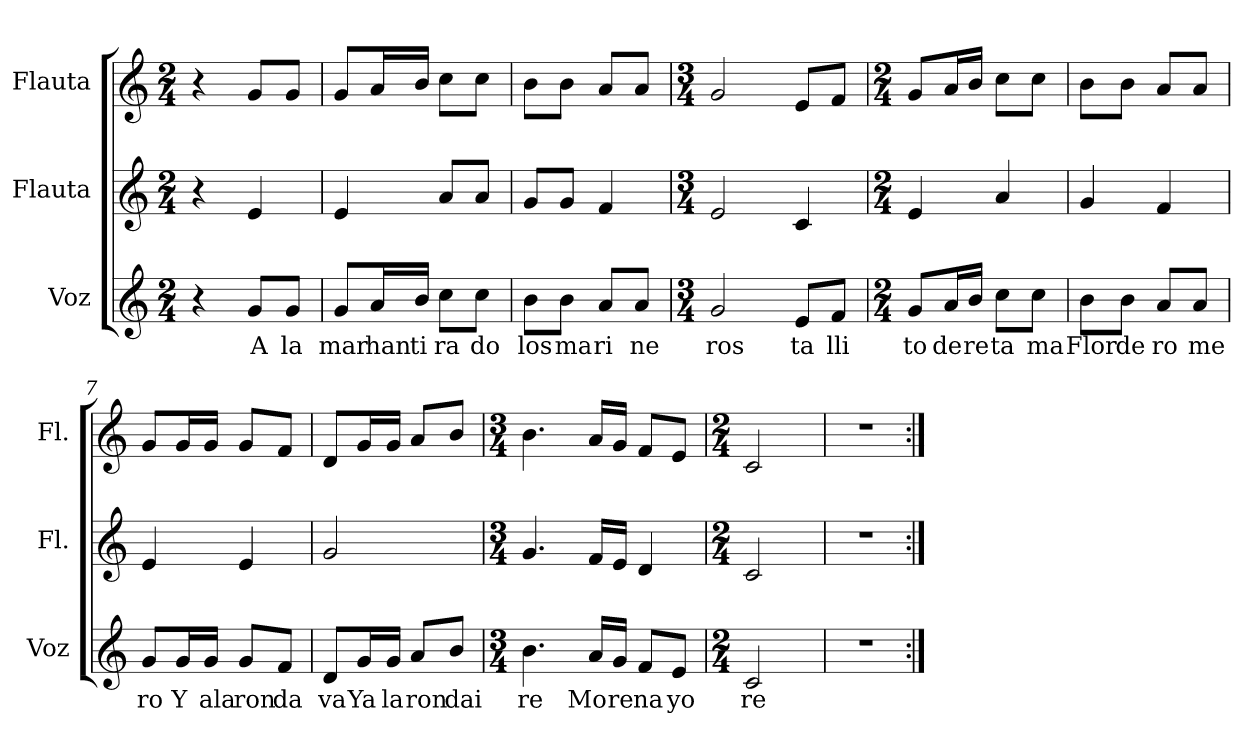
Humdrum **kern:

**kern	**text	**kern	**kern
*part3	*part3	*part2	*part1
*staff3	*staff3	*staff2	*staff1
*I"Voz	*	*I"Flauta	*I"Flauta
*I'Voz	*	*I'Fl.	*I'Fl.
!!LO:PB:g=z
*clefG2	*	*clefG2	*clefG2
*k[]	*	*k[]	*k[]
*a:	*	*a:	*a:
*M2/4	*	*M2/4	*M2/4
*MM96	*	*MM96	*MM96
=1	=1	=1	=1
4r	.	4r	4r
!	!LO:LY:b:color=#000000	!	!
8gi/L	A	4ei/	8gi/L
!	!LO:LY:b:color=#000000	!	!
8gi/J	la	.	8gi/J
=2	=2	=2	=2
!	!LO:LY:b:color=#000000	!	!
8gi/L	mar	4ei/	8gi/L
!	!LO:LY:b:color=#000000	!	!
16ai/	han	.	16ai/
!	!LO:LY:b:color=#000000	!	!
16bi/J	ti	.	16bi/J
!	!LO:LY:b:color=#000000	!	!
8cci\L	ra	8ai/L	8cci\L
!	!LO:LY:b:color=#000000	!	!
8cci\J	do	8ai/J	8cci\J
=3	=3	=3	=3
!	!LO:LY:b:color=#000000	!	!
8bi\L	los	8gi/L	8bi\L
!	!LO:LY:b:color=#000000	!	!
8bi\J	ma	8gi/J	8bi\J
!	!LO:LY:b:color=#000000	!	!
8ai/L	ri	4fi/	8ai/L
!	!LO:LY:b:color=#000000	!	!
8ai/J	ne	.	8ai/J
=4	=4	=4	=4
*M3/4	*	*M3/4	*M3/4
!	!LO:LY:b:color=#000000	!	!
2gi/	ros	2ei/	2gi/
!	!LO:LY:b:color=#000000	!	!
8ei/L	ta	4ci/	8ei/L
!	!LO:LY:b:color=#000000	!	!
8fi/J	lli	.	8fi/J
=5	=5	=5	=5
*M2/4	*	*M2/4	*M2/4
!	!LO:LY:b:color=#000000	!	!
8gi/L	to	4ei/	8gi/L
!	!LO:LY:b:color=#000000	!	!
16ai/	de	.	16ai/
!	!LO:LY:b:color=#000000	!	!
16bi/J	re	.	16bi/J
!	!LO:LY:b:color=#000000	!	!
8cci\L	ta	4ai/	8cci\L
!	!LO:LY:b:color=#000000	!	!
8cci\J	ma	.	8cci\J
!!LO:LB:g=z
=6	=6	=6	=6
!	!LO:LY:b:color=#000000	!	!
8bi\L	Flor	4gi/	8bi\L
!	!LO:LY:b:color=#000000	!	!
8bi\J	de	.	8bi\J
!	!LO:LY:b:color=#000000	!	!
8ai/L	ro	4fi/	8ai/L
!	!LO:LY:b:color=#000000	!	!
8ai/J	me	.	8ai/J
=7	=7	=7	=7
!	!LO:LY:b:color=#000000	!	!
8gi/L	ro	4ei/	8gi/L
!	!LO:LY:b:color=#000000	!	!
16gi/	Y	.	16gi/
!	!LO:LY:b:color=#000000	!	!
16gi/J	ala	.	16gi/J
!	!LO:LY:b:color=#000000	!	!
8gi/L	ron	4ei/	8gi/L
!	!LO:LY:b:color=#000000	!	!
8fi/J	da	.	8fi/J
=8	=8	=8	=8
!	!LO:LY:b:color=#000000	!	!
8di/L	va	2gi/	8di/L
!	!LO:LY:b:color=#000000	!	!
16gi/	Ya	.	16gi/
!	!LO:LY:b:color=#000000	!	!
16gi/J	la	.	16gi/J
!	!LO:LY:b:color=#000000	!	!
8ai/L	ron	.	8ai/L
!	!LO:LY:b:color=#000000	!	!
8bi/J	dai	.	8bi/J
=9	=9	=9	=9
*M3/4	*	*M3/4	*M3/4
!	!LO:LY:b:color=#000000	!	!
4.bi\	re	4.gi/	4.bi\
!	!LO:LY:b:color=#000000	!	!
16ai/L	Mo	16fi/L	16ai/L
!	!LO:LY:b:color=#000000	!	!
16gi/J	re	16ei/J	16gi/J
!	!LO:LY:b:color=#000000	!	!
8fi/L	na	4di/	8fi/L
!	!LO:LY:b:color=#000000	!	!
8ei/J	yo	.	8ei/J
=10	=10	=10	=10
*M2/4	*	*M2/4	*M2/4
!	!LO:LY:b:color=#000000	!	!
2ci/	re	2ci/	2ci/
=11	=11	=11	=11
!LO:N:vis=1	!	!LO:N:vis=1	!LO:N:vis=1
2r	.	2r	2r
=:|!	=:|!	=:|!	=:|!
*-	*-	*-	*-
